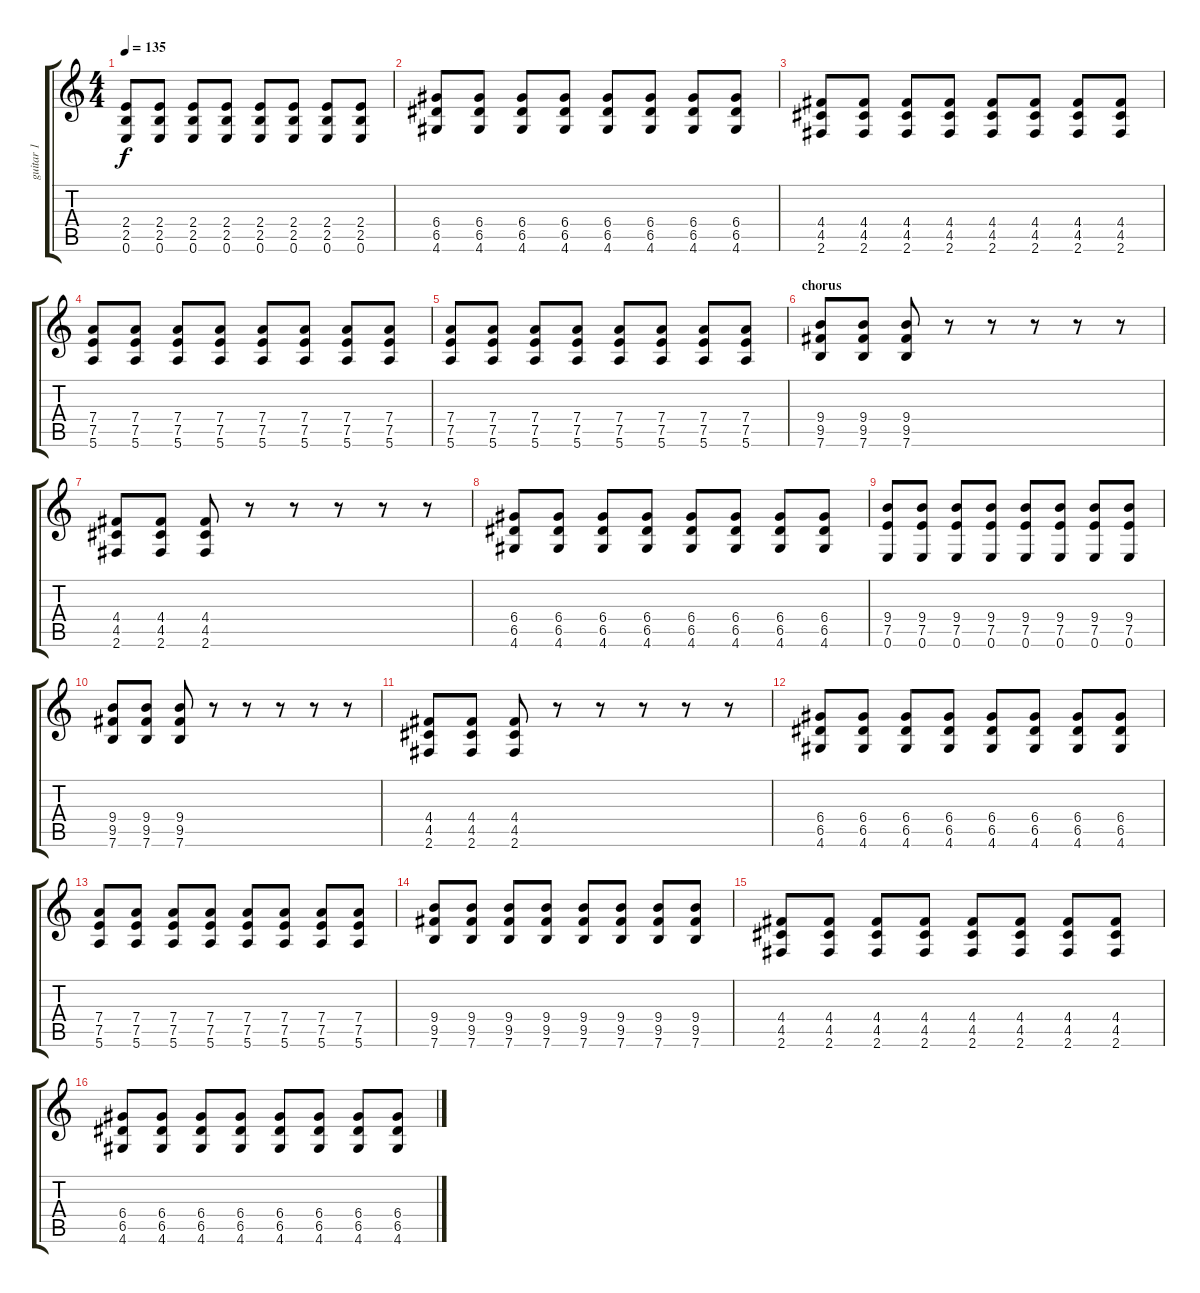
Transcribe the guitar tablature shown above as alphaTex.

\track ("guitar 1" "guitar 1") {instrument distortionguitar}
\staff {score tabs}
\tuning (E4 B3 G3 D3 A2 E2) {hide}
\ts (4 4)
\tempo 135
\clef g2
\ks c
(2.4 2.5 0.6).8{dy f} (2.4 2.5 0.6).8 (2.4 2.5 0.6).8 (2.4 2.5 0.6).8 (2.4 2.5 0.6).8 (2.4 2.5 0.6).8 (2.4 2.5 0.6).8 (2.4 2.5 0.6).8 |
(6.4 6.5 4.6).8 (6.4 6.5 4.6).8 (6.4 6.5 4.6).8 (6.4 6.5 4.6).8 (6.4 6.5 4.6).8 (6.4 6.5 4.6).8 (6.4 6.5 4.6).8 (6.4 6.5 4.6).8 |
(4.4 4.5 2.6).8 (4.4 4.5 2.6).8 (4.4 4.5 2.6).8 (4.4 4.5 2.6).8 (4.4 4.5 2.6).8 (4.4 4.5 2.6).8 (4.4 4.5 2.6).8 (4.4 4.5 2.6).8 |
(7.4 7.5 5.6).8 (7.4 7.5 5.6).8 (7.4 7.5 5.6).8 (7.4 7.5 5.6).8 (7.4 7.5 5.6).8 (7.4 7.5 5.6).8 (7.4 7.5 5.6).8 (7.4 7.5 5.6).8 |
(7.4 7.5 5.6).8 (7.4 7.5 5.6).8 (7.4 7.5 5.6).8 (7.4 7.5 5.6).8 (7.4 7.5 5.6).8 (7.4 7.5 5.6).8 (7.4 7.5 5.6).8 (7.4 7.5 5.6).8 |
\section ("" "chorus")
(9.4 9.5 7.6).8 (9.4 9.5 7.6).8 (9.4 9.5 7.6).8 r.8 r.8 r.8 r.8 r.8 |
(4.4 4.5 2.6).8 (4.4 4.5 2.6).8 (4.4 4.5 2.6).8 r.8 r.8 r.8 r.8 r.8 |
(6.4 6.5 4.6).8 (6.4 6.5 4.6).8 (6.4 6.5 4.6).8 (6.4 6.5 4.6).8 (6.4 6.5 4.6).8 (6.4 6.5 4.6).8 (6.4 6.5 4.6).8 (6.4 6.5 4.6).8 |
(9.4 7.5 0.6).8 (9.4 7.5 0.6).8 (9.4 7.5 0.6).8 (9.4 7.5 0.6).8 (9.4 7.5 0.6).8 (9.4 7.5 0.6).8 (9.4 7.5 0.6).8 (9.4 7.5 0.6).8 |
(9.4 9.5 7.6).8 (9.4 9.5 7.6).8 (9.4 9.5 7.6).8 r.8 r.8 r.8 r.8 r.8 |
(4.4 4.5 2.6).8 (4.4 4.5 2.6).8 (4.4 4.5 2.6).8 r.8 r.8 r.8 r.8 r.8 |
(6.4 6.5 4.6).8 (6.4 6.5 4.6).8 (6.4 6.5 4.6).8 (6.4 6.5 4.6).8 (6.4 6.5 4.6).8 (6.4 6.5 4.6).8 (6.4 6.5 4.6).8 (6.4 6.5 4.6).8 |
(7.4 7.5 5.6).8 (7.4 7.5 5.6).8 (7.4 7.5 5.6).8 (7.4 7.5 5.6).8 (7.4 7.5 5.6).8 (7.4 7.5 5.6).8 (7.4 7.5 5.6).8 (7.4 7.5 5.6).8 |
(9.4 9.5 7.6).8 (9.4 9.5 7.6).8 (9.4 9.5 7.6).8 (9.4 9.5 7.6).8 (9.4 9.5 7.6).8 (9.4 9.5 7.6).8 (9.4 9.5 7.6).8 (9.4 9.5 7.6).8 |
(4.4 4.5 2.6).8 (4.4 4.5 2.6).8 (4.4 4.5 2.6).8 (4.4 4.5 2.6).8 (4.4 4.5 2.6).8 (4.4 4.5 2.6).8 (4.4 4.5 2.6).8 (4.4 4.5 2.6).8 |
(6.4 6.5 4.6).8 (6.4 6.5 4.6).8 (6.4 6.5 4.6).8 (6.4 6.5 4.6).8 (6.4 6.5 4.6).8 (6.4 6.5 4.6).8 (6.4 6.5 4.6).8 (6.4 6.5 4.6).8
